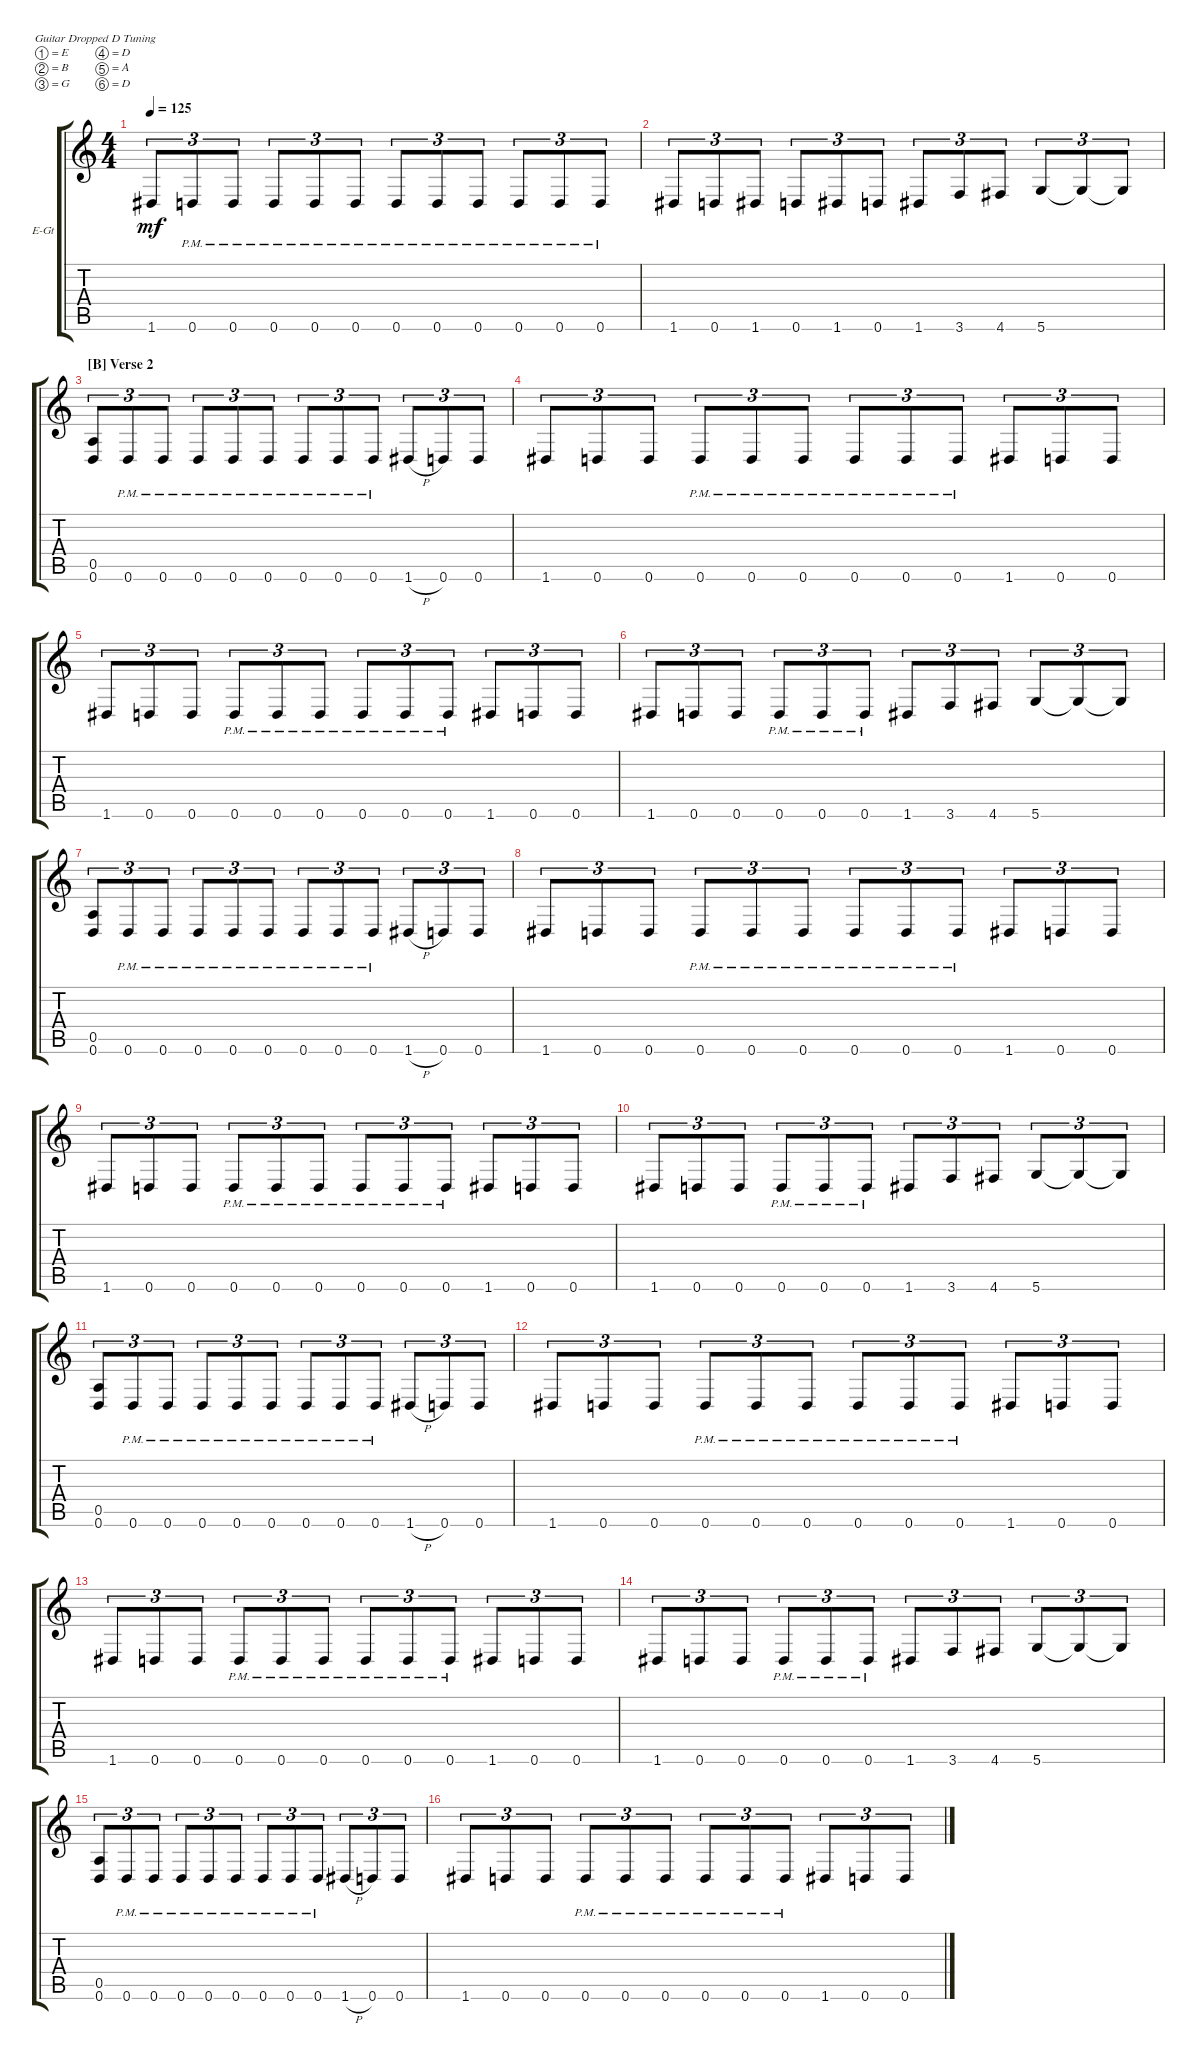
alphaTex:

\defaultSystemsLayout 4
\bracketExtendMode groupsimilarinstruments
\firstSystemTrackNameOrientation horizontal
\otherSystemsTrackNameOrientation horizontal
\track ("Rythem 1" "E-Gt") {instrument distortionguitar}
\staff {score tabs}
\tuning (E4 B3 G3 D3 A2 D2)
\ts (4 4)
\tempo 125
\clef g2
\ks c
1.6.8{tu (3 2) dy mf} 0.6{pm}.8{tu (3 2)} 0.6{pm}.8{tu (3 2)} 0.6{pm}.8{tu (3 2)} 0.6{pm}.8{tu (3 2)} 0.6{pm}.8{tu (3 2)} 0.6{pm}.8{tu (3 2)} 0.6{pm}.8{tu (3 2)} 0.6{pm}.8{tu (3 2)} 0.6{pm}.8{tu (3 2)} 0.6{pm}.8{tu (3 2)} 0.6{pm}.8{tu (3 2)} |
1.6.8{tu (3 2)} 0.6.8{tu (3 2)} 1.6.8{tu (3 2)} 0.6.8{tu (3 2)} 1.6.8{tu (3 2)} 0.6.8{tu (3 2)} 1.6.8{tu (3 2)} 3.6.8{tu (3 2)} 4.6.8{tu (3 2)} 5.6.8{tu (3 2)} 5.6{t}.8{tu (3 2)} 5.6{t}.8{tu (3 2)} |
\section ("B" "Verse 2")
(0.6 0.5).8{tu (3 2)} 0.6{pm}.8{tu (3 2)} 0.6{pm}.8{tu (3 2)} 0.6{pm}.8{tu (3 2)} 0.6{pm}.8{tu (3 2)} 0.6{pm}.8{tu (3 2)} 0.6{pm}.8{tu (3 2)} 0.6{pm}.8{tu (3 2)} 0.6{pm}.8{tu (3 2)} 1.6{h}.8{tu (3 2)} 0.6.8{tu (3 2)} 0.6.8{tu (3 2)} |
1.6.8{tu (3 2)} 0.6.8{tu (3 2)} 0.6.8{tu (3 2)} 0.6{pm}.8{tu (3 2)} 0.6{pm}.8{tu (3 2)} 0.6{pm}.8{tu (3 2)} 0.6{pm}.8{tu (3 2)} 0.6{pm}.8{tu (3 2)} 0.6{pm}.8{tu (3 2)} 1.6.8{tu (3 2)} 0.6.8{tu (3 2)} 0.6.8{tu (3 2)} |
1.6.8{tu (3 2)} 0.6.8{tu (3 2)} 0.6.8{tu (3 2)} 0.6{pm}.8{tu (3 2)} 0.6{pm}.8{tu (3 2)} 0.6{pm}.8{tu (3 2)} 0.6{pm}.8{tu (3 2)} 0.6{pm}.8{tu (3 2)} 0.6{pm}.8{tu (3 2)} 1.6.8{tu (3 2)} 0.6.8{tu (3 2)} 0.6.8{tu (3 2)} |
1.6.8{tu (3 2)} 0.6.8{tu (3 2)} 0.6.8{tu (3 2)} 0.6{pm}.8{tu (3 2)} 0.6{pm}.8{tu (3 2)} 0.6{pm}.8{tu (3 2)} 1.6.8{tu (3 2)} 3.6.8{tu (3 2)} 4.6.8{tu (3 2)} 5.6.8{tu (3 2)} 5.6{t}.8{tu (3 2)} 5.6{t}.8{tu (3 2)} |
(0.6 0.5).8{tu (3 2)} 0.6{pm}.8{tu (3 2)} 0.6{pm}.8{tu (3 2)} 0.6{pm}.8{tu (3 2)} 0.6{pm}.8{tu (3 2)} 0.6{pm}.8{tu (3 2)} 0.6{pm}.8{tu (3 2)} 0.6{pm}.8{tu (3 2)} 0.6{pm}.8{tu (3 2)} 1.6{h}.8{tu (3 2)} 0.6.8{tu (3 2)} 0.6.8{tu (3 2)} |
1.6.8{tu (3 2)} 0.6.8{tu (3 2)} 0.6.8{tu (3 2)} 0.6{pm}.8{tu (3 2)} 0.6{pm}.8{tu (3 2)} 0.6{pm}.8{tu (3 2)} 0.6{pm}.8{tu (3 2)} 0.6{pm}.8{tu (3 2)} 0.6{pm}.8{tu (3 2)} 1.6.8{tu (3 2)} 0.6.8{tu (3 2)} 0.6.8{tu (3 2)} |
1.6.8{tu (3 2)} 0.6.8{tu (3 2)} 0.6.8{tu (3 2)} 0.6{pm}.8{tu (3 2)} 0.6{pm}.8{tu (3 2)} 0.6{pm}.8{tu (3 2)} 0.6{pm}.8{tu (3 2)} 0.6{pm}.8{tu (3 2)} 0.6{pm}.8{tu (3 2)} 1.6.8{tu (3 2)} 0.6.8{tu (3 2)} 0.6.8{tu (3 2)} |
1.6.8{tu (3 2)} 0.6.8{tu (3 2)} 0.6.8{tu (3 2)} 0.6{pm}.8{tu (3 2)} 0.6{pm}.8{tu (3 2)} 0.6{pm}.8{tu (3 2)} 1.6.8{tu (3 2)} 3.6.8{tu (3 2)} 4.6.8{tu (3 2)} 5.6.8{tu (3 2)} 5.6{t}.8{tu (3 2)} 5.6{t}.8{tu (3 2)} |
(0.6 0.5).8{tu (3 2)} 0.6{pm}.8{tu (3 2)} 0.6{pm}.8{tu (3 2)} 0.6{pm}.8{tu (3 2)} 0.6{pm}.8{tu (3 2)} 0.6{pm}.8{tu (3 2)} 0.6{pm}.8{tu (3 2)} 0.6{pm}.8{tu (3 2)} 0.6{pm}.8{tu (3 2)} 1.6{h}.8{tu (3 2)} 0.6.8{tu (3 2)} 0.6.8{tu (3 2)} |
1.6.8{tu (3 2)} 0.6.8{tu (3 2)} 0.6.8{tu (3 2)} 0.6{pm}.8{tu (3 2)} 0.6{pm}.8{tu (3 2)} 0.6{pm}.8{tu (3 2)} 0.6{pm}.8{tu (3 2)} 0.6{pm}.8{tu (3 2)} 0.6{pm}.8{tu (3 2)} 1.6.8{tu (3 2)} 0.6.8{tu (3 2)} 0.6.8{tu (3 2)} |
1.6.8{tu (3 2)} 0.6.8{tu (3 2)} 0.6.8{tu (3 2)} 0.6{pm}.8{tu (3 2)} 0.6{pm}.8{tu (3 2)} 0.6{pm}.8{tu (3 2)} 0.6{pm}.8{tu (3 2)} 0.6{pm}.8{tu (3 2)} 0.6{pm}.8{tu (3 2)} 1.6.8{tu (3 2)} 0.6.8{tu (3 2)} 0.6.8{tu (3 2)} |
1.6.8{tu (3 2)} 0.6.8{tu (3 2)} 0.6.8{tu (3 2)} 0.6{pm}.8{tu (3 2)} 0.6{pm}.8{tu (3 2)} 0.6{pm}.8{tu (3 2)} 1.6.8{tu (3 2)} 3.6.8{tu (3 2)} 4.6.8{tu (3 2)} 5.6.8{tu (3 2)} 5.6{t}.8{tu (3 2)} 5.6{t}.8{tu (3 2)} |
(0.6 0.5).8{tu (3 2)} 0.6{pm}.8{tu (3 2)} 0.6{pm}.8{tu (3 2)} 0.6{pm}.8{tu (3 2)} 0.6{pm}.8{tu (3 2)} 0.6{pm}.8{tu (3 2)} 0.6{pm}.8{tu (3 2)} 0.6{pm}.8{tu (3 2)} 0.6{pm}.8{tu (3 2)} 1.6{h}.8{tu (3 2)} 0.6.8{tu (3 2)} 0.6.8{tu (3 2)} |
1.6.8{tu (3 2)} 0.6.8{tu (3 2)} 0.6.8{tu (3 2)} 0.6{pm}.8{tu (3 2)} 0.6{pm}.8{tu (3 2)} 0.6{pm}.8{tu (3 2)} 0.6{pm}.8{tu (3 2)} 0.6{pm}.8{tu (3 2)} 0.6{pm}.8{tu (3 2)} 1.6.8{tu (3 2)} 0.6.8{tu (3 2)} 0.6.8{tu (3 2)}
